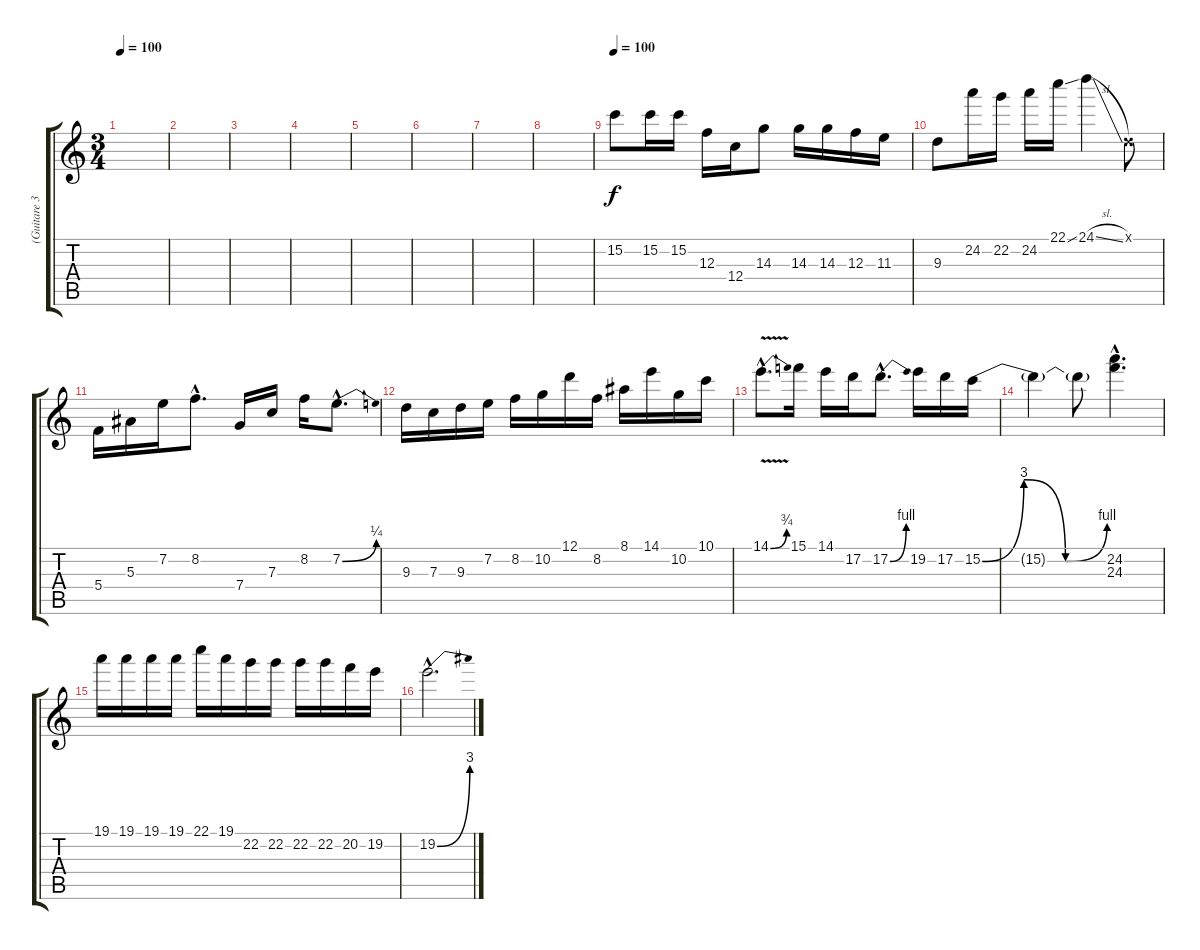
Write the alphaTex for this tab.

\track ("(Guitare 3)" "(Guitare 3") {instrument distortionguitar}
\staff {score tabs}
\tuning (D4 A3 F3 C3 G2 D2) {hide}
\ts (3 4)
\tempo 100
\clef g2
\ks c
|
|
|
|
|
|
|
|
\tempo 100
15.2.8 15.2.16 15.2.16 12.3.16 12.4.16 14.3.8 14.3.16 14.3.16 12.3.16 11.3.16 |
9.3.8 24.2.16 22.2.16 24.2.16 22.1{ss}.16 24.1{sl}.4 0.1{x}.8 |
5.4.16 5.3.16 7.2.16 8.2{hac}.8{d} 7.4.16 7.3.16 8.2.16 7.2{be (bend 0 0 60 1) hac}.8{d} |
9.3.16 7.3.16 9.3.16 7.2.16 8.2.16 10.2.16 12.1.16 8.2.16 8.1.16 14.1.16 10.2.16 10.1.16 |
14.1{be (bend 0 0 60 3) v hac}.8{d} 15.1.16 14.1.16 17.2.16 17.2{be (bend 0 0 60 4) hac}.8{d} 19.2.16 17.2.16 15.2{be (custom 0 0 20 12 40 0 60 4)}.16 |
15.2{t}.4 15.2{t}.8 (24.2{hac} 24.3{hac}).4{d} |
19.1.16 19.1.16 19.1.16 19.1.16 22.1.16 19.1.16 22.2.16 22.2.16 22.2.16 22.2.16 20.2.16 19.2.16 |
19.2{be (bend 0 0 60 12) hac}.2{d}
